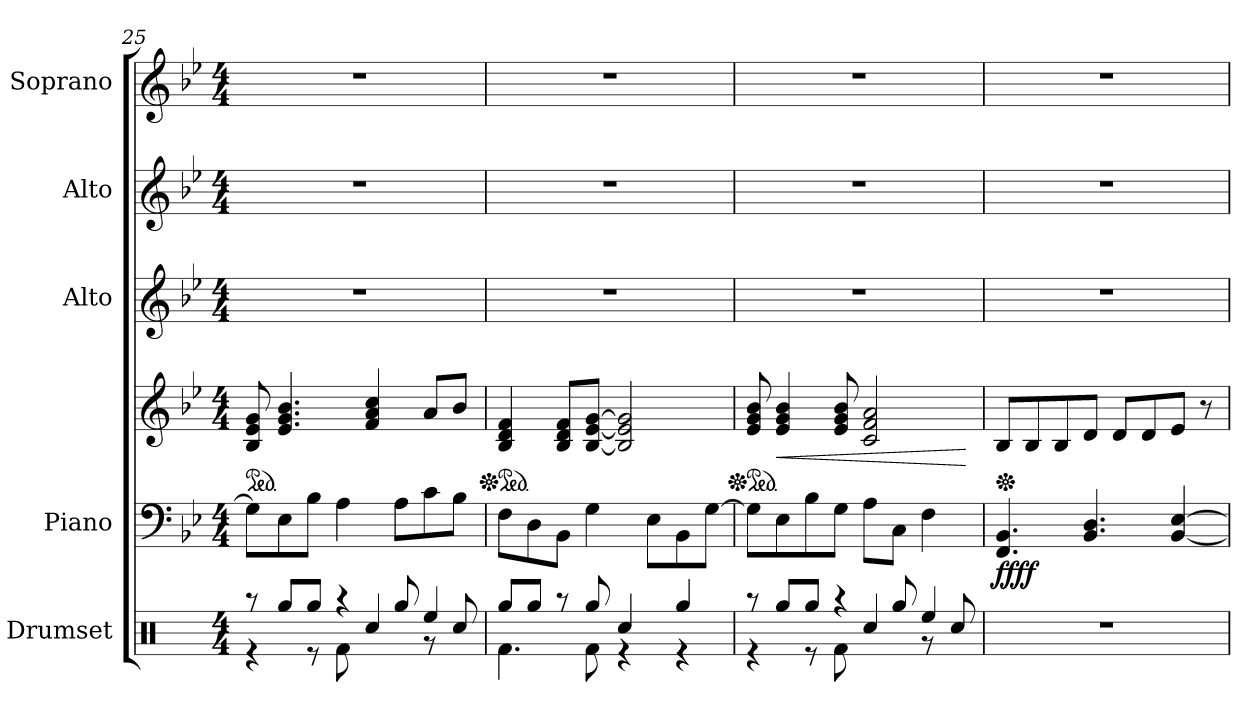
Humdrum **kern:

**kern	**kern	**kern	**dynam	**kern	**kern	**kern
*part5	*part4	*part4	*part4	*part3	*part2	*part1
*staff6	*staff5	*staff4	*staff4/5	*staff3	*staff2	*staff1
*I"Drumset	*I"Piano	*	*	*I"Alto	*I"Alto	*I"Soprano
*I'Drs.	*I'Pno.	*	*	*I'A.	*I'A.	*I'S.
*clefX	*clefF4	*clefG2	*	*clefG2	*clefG2	*clefG2
*k[]	*k[b-e-]	*k[b-e-]	*	*k[b-e-]	*k[b-e-]	*k[b-e-]
*M4/4	*M4/4	*M4/4	*	*M4/4	*M4/4	*M4/4
=25	=25	=25	=25	=25	=25	=25
*^	*	*	*	*	*	*
*	*	*	*ped	*	*	*	*
8r	4r	8G\L]	8B-/ 8e-/ 8g/	.	1r	1r	1r
8Rgg/L	.	8E-\	4.e-/ 4.g/ 4.b-/	.	.	.	.
8Rgg/J	8r	8B-\J	.	.	.	.	.
4r	8Rf\	4A\	.	.	.	.	.
.	4Rcc/	.	4f/ 4a/ 4cc/	.	.	.	.
8Rgg/	.	8A\L	.	.	.	.	.
4Ree/	8r	8c\	8a/L	.	.	.	.
.	8Rcc/	8B-\J	8b-/J	.	.	.	.
=26	=26	=26	=26	=26	=26	=26	=26
*	*	*	*Xped	*	*	*	*
*	*	*	*ped	*	*	*	*
8Rgg/L	4.Rf\	8F\L	4B-/ 4d/ 4f/	.	1r	1r	1r
8Rgg/J	.	8D\	.	.	.	.	.
8r	.	8BB-\J	8B-/ 8d/ 8f/L	.	.	.	.
8Rgg/	8Rf\	4G\	[8B-/ [8e-/ [8g/J	.	.	.	.
4Rcc/	4r	.	2B-/] 2e-/] 2g/]	.	.	.	.
.	.	8E-\L	.	.	.	.	.
4Rgg/	4r	8BB-\	.	.	.	.	.
.	.	[8G\J	.	.	.	.	.
!!LO:LB:g=z
=27	=27	=27	=27	=27	=27	=27	=27
*	*	*	*Xped	*	*	*	*
*	*	*	*ped	*	*	*	*
8r	4r	8G\L]	8e-/ 8g/ 8b-/	.	1r	1r	1r
!	!	!	!	!LO:HP:b	!	!	!
8Rgg/L	.	8E-\	4e-/ 4g/ 4b-/	<	.	.	.
8Rgg/J	8r	8B-\	.	.	.	.	.
4r	8Rf\	8G\J	8e-/ 8g/ 8b-/	.	.	.	.
.	4Rcc/	8A\L	2c/ 2f/ 2a/	.	.	.	.
8Rgg/	.	8C\J	.	.	.	.	.
4Ree/	8r	4F\	.	.	.	.	.
.	8Rcc/	.	.	.	.	.	.
*v	*v	*	*	*	*	*	*
.	.	.	[	.	.	.
=28	=28	=28	=28	=28	=28	=28
*	*	*Xped	*	*	*	*
!	!	!	!LO:DY:b=2	!	!	!
!	!	!	!LO:DY:n=1:b	!	!	!
1r	4.FF/ 4.BB-/	8B-/L	ff ff	1r	1r	1r
.	.	8B-/	.	.	.	.
.	.	8B-/	.	.	.	.
.	4.BB-/ 4.D/	8d/J	.	.	.	.
.	.	8d/L	.	.	.	.
.	.	8d/	.	.	.	.
.	[4BB-/ [4E-/	8e-/J	.	.	.	.
.	.	8r	.	.	.	.
=	=	=	=	=	=	=
*-	*-	*-	*-	*-	*-	*-
